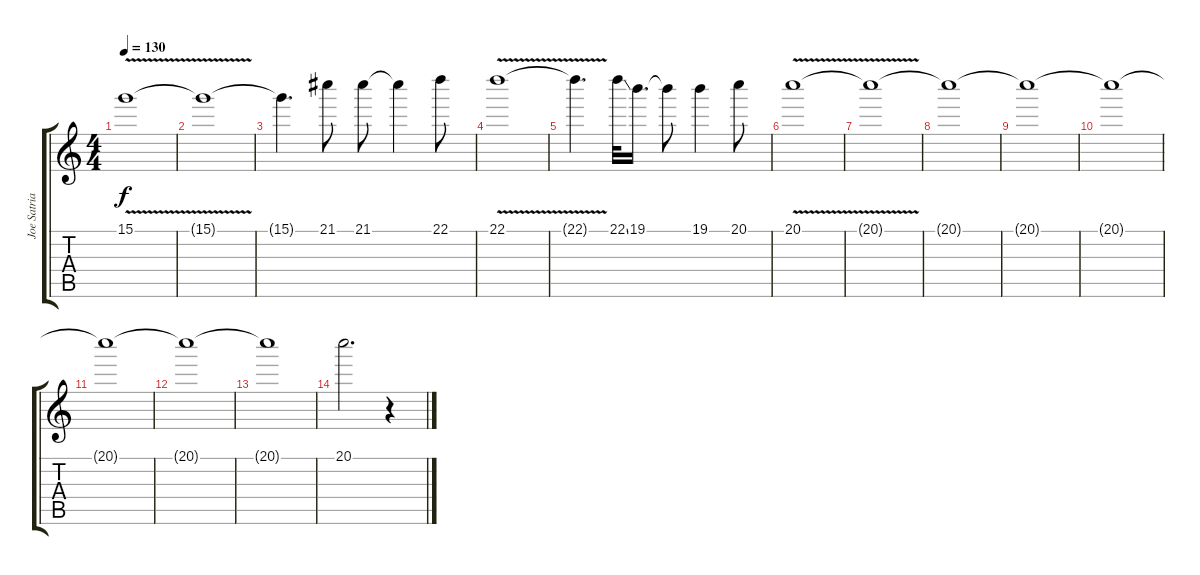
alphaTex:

\track ("Joe Satriani" "Joe Satria") {instrument distortionguitar}
\staff {score tabs}
\tuning (E4 B3 G3 D3 A2 E2) {hide}
\ts (4 4)
\tempo 130
\clef g2
\ks c
15.1{v}.1{dy f} |
15.1{t}.1 |
15.1{t}.4{d} 21.1.8 21.1.8 21.1{t}.4 22.1.8 |
22.1{v}.1 |
22.1{t}.4{d} 22.1{ss}.32 19.1.16{d} 19.1{t}.8 19.1.4 20.1.8 |
20.1{v}.1 |
20.1{t}.1 |
20.1{t}.1 |
20.1{t}.1 |
20.1{t}.1 |
20.1{t}.1 |
20.1{t}.1 |
20.1{t}.1 |
20.1.2{d} r.4
